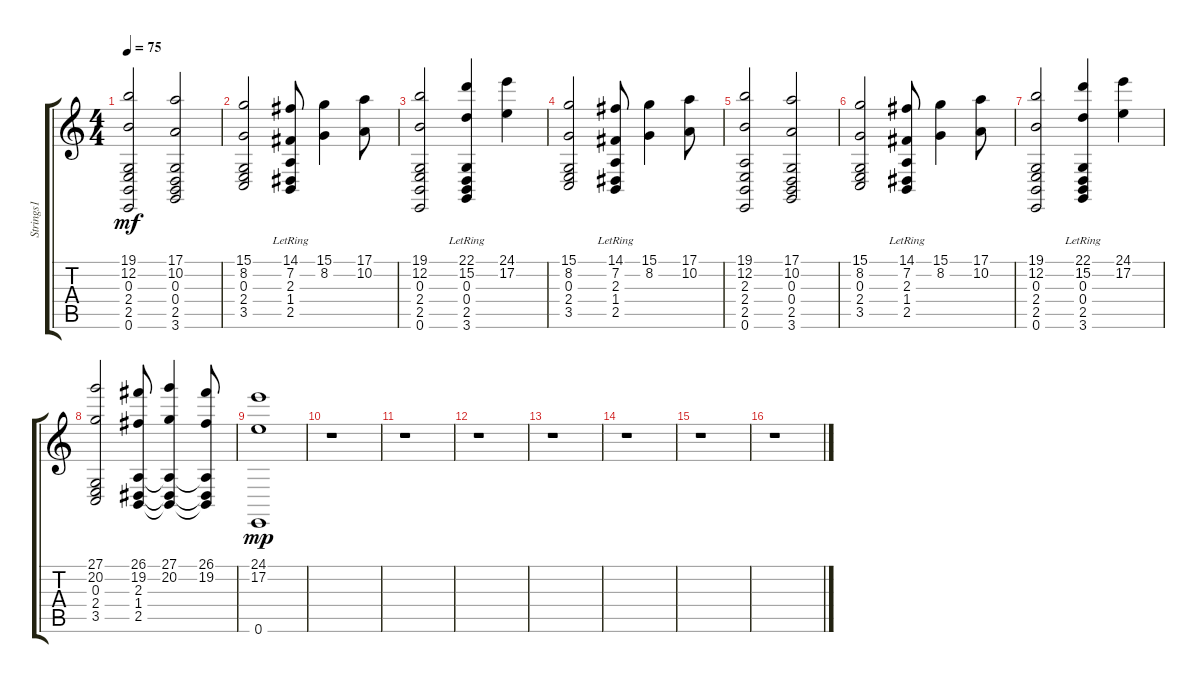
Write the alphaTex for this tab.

\track ("Strings1" "Strings1") {instrument stringensemble1}
\staff {score tabs}
\tuning (E4 B3 G3 D3 A2 E2) {hide}
\ts (4 4)
\tempo 75
\clef g2
\ks c
(19.1 12.2 0.3 2.4 2.5 0.6).2{dy mf volume 5 instrument stringensemble1} (17.1 10.2 0.3 0.4 2.5 3.6).2 |
(15.1 8.2 0.3 2.4 3.5).2 (14.1 7.2 2.3{lr} 1.4{lr} 2.5{lr}).8 (15.1 8.2).4 (17.1 10.2).8 |
(19.1 12.2 0.3 2.4 2.5 0.6).2 (22.1 15.2 0.3{lr} 0.4{lr} 2.5{lr} 3.6{lr}).4 (24.1 17.2).4 |
(15.1 8.2 0.3 2.4 3.5).2 (14.1 7.2 2.3{lr} 1.4{lr} 2.5{lr}).8 (15.1 8.2).4 (17.1 10.2).8 |
(19.1 12.2 2.3 2.4 2.5 0.6).2 (17.1 10.2 0.3 0.4 2.5 3.6).2 |
(15.1 8.2 0.3 2.4 3.5).2 (14.1 7.2 2.3{lr} 1.4{lr} 2.5{lr}).8 (15.1 8.2).4 (17.1 10.2).8 |
(19.1 12.2 0.3 2.4 2.5 0.6).2 (22.1 15.2 0.3{lr} 0.4{lr} 2.5{lr} 3.6{lr}).4 (24.1 17.2).4 |
(27.1 20.2 0.3 2.4 3.5).2 (26.1 19.2 2.3 1.4 2.5).8 (27.1 20.2 2.3{t} 1.4{t} 2.5{t}).4 (26.1 19.2 2.3{t} 1.4{t} 2.5{t}).8 |
(24.1 17.2 0.6).1{dy mp volume 0} |
r.1 |
r.1 |
r.1 |
r.1 |
r.1 |
r.1 |
r.1
